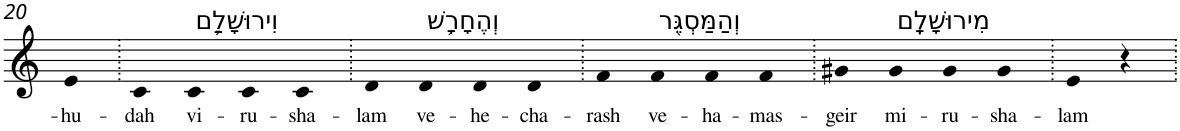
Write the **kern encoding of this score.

**kern	**text
*part1	*part1
*staff1	*staff1
*I"Piano	*
*I'Pno	*
!!LO:PB:g=z
*clefG2	*
*k[]	*
=20	=20
!	!LO:LY:b
4e	-hu-
=21.	=21.
!	!LO:LY:b
4c	-dah
!LO:TX:a:t=וִירוּשָׁלִַ֛ם	!
!	!LO:LY:b
4c	vi-
!	!LO:LY:b
4c	-ru-
!	!LO:LY:b
4c	-sha-
=22.	=22.
!	!LO:LY:b
4d	-lam
!LO:TX:a:t=וְהֶחָרָ֥שׁ	!
!	!LO:LY:b
4d	ve-
!	!LO:LY:b
4d	-he-
!	!LO:LY:b
4d	-cha-
=23.	=23.
!	!LO:LY:b
4f	-rash
!LO:TX:a:t=וְהַמַּסְגֵּ֖ר	!
!	!LO:LY:b
4f	ve-
!	!LO:LY:b
4f	-ha-
!	!LO:LY:b
4f	-mas-
=24.	=24.
!	!LO:LY:b
4g#X	-geir
!LO:TX:a:t=מִירוּשָׁלִָֽם	!
!	!LO:LY:b
4g#	mi-
!	!LO:LY:b
4g#	-ru-
!	!LO:LY:b
4g#	-sha-
=25.	=25.
!	!LO:LY:b
4e	-lam
4r	.
=.	=.
*-	*-
